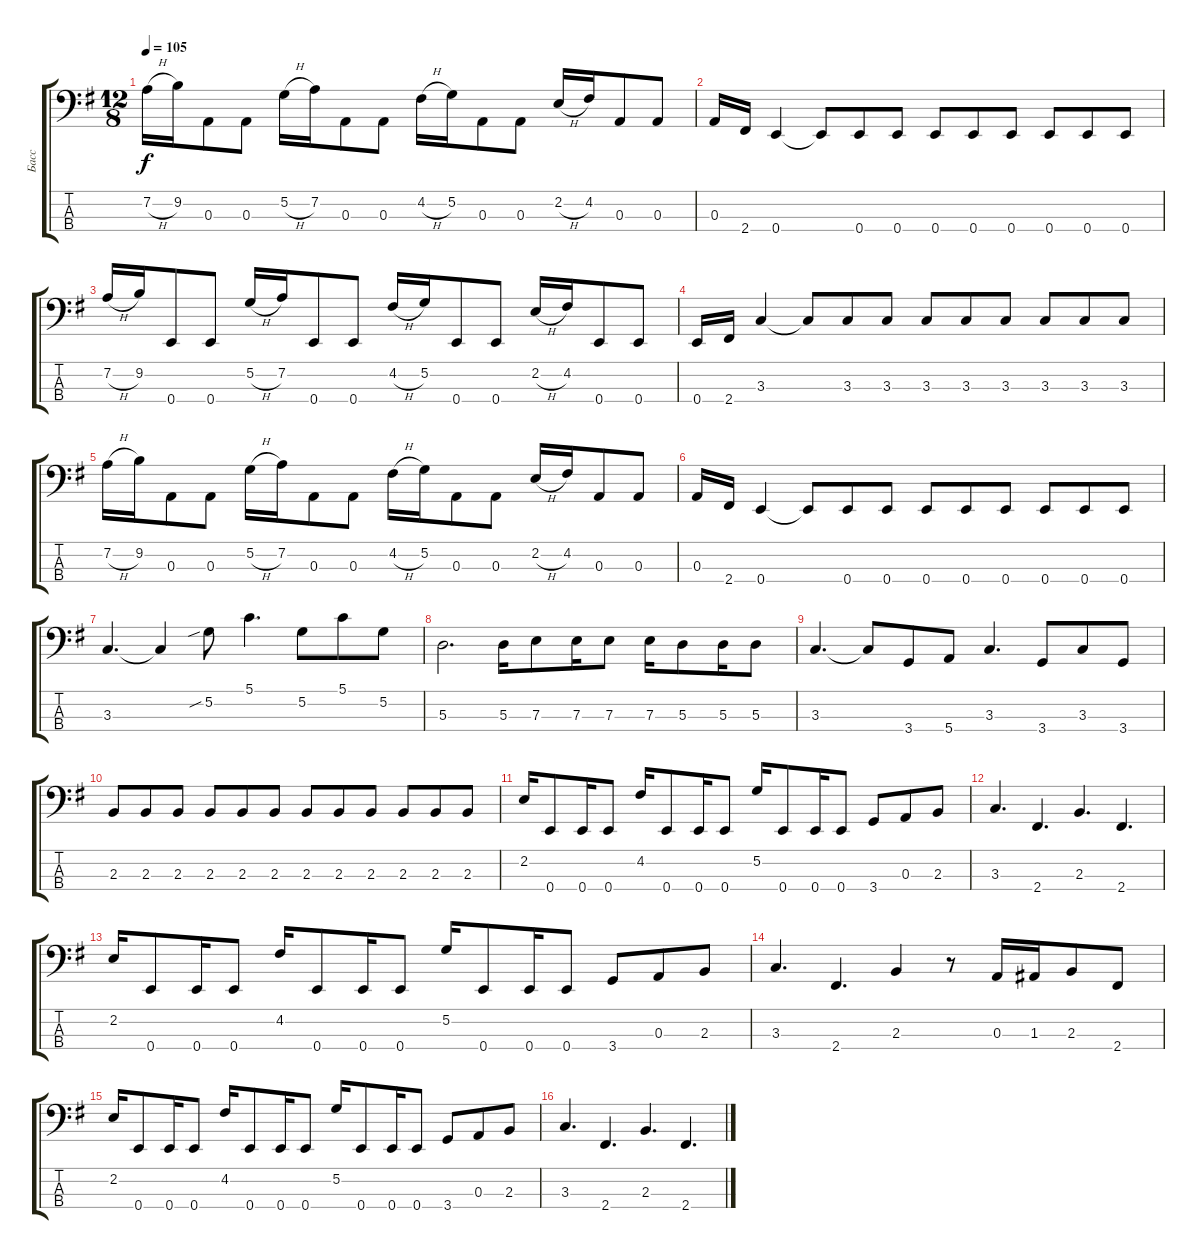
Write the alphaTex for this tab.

\track ("Басс" "Басс") {instrument electricbassfinger}
\staff {score tabs}
\tuning (G2 D2 A1 E1) {hide}
\ts (12 8)
\tempo 105
\clef f4
\ks eminor
7.2{h}.16{dy f} 9.2.16 0.3.8 0.3.8 5.2{h}.16 7.2.16 0.3.8 0.3.8 4.2{h}.16 5.2.16 0.3.8 0.3.8 2.2{h}.16 4.2.16 0.3.8 0.3.8 |
0.3.16 2.4.16 0.4.4 0.4{t}.8 0.4.8 0.4.8 0.4.8 0.4.8 0.4.8 0.4.8 0.4.8 0.4.8 |
7.2{h}.16 9.2.16 0.4.8 0.4.8 5.2{h}.16 7.2.16 0.4.8 0.4.8 4.2{h}.16 5.2.16 0.4.8 0.4.8 2.2{h}.16 4.2.16 0.4.8 0.4.8 |
0.4.16 2.4.16 3.3.4 3.3{t}.8 3.3.8 3.3.8 3.3.8 3.3.8 3.3.8 3.3.8 3.3.8 3.3.8 |
7.2{h}.16 9.2.16 0.3.8 0.3.8 5.2{h}.16 7.2.16 0.3.8 0.3.8 4.2{h}.16 5.2.16 0.3.8 0.3.8 2.2{h}.16 4.2.16 0.3.8 0.3.8 |
0.3.16 2.4.16 0.4.4 0.4{t}.8 0.4.8 0.4.8 0.4.8 0.4.8 0.4.8 0.4.8 0.4.8 0.4.8 |
3.3.4{d} 3.3{t}.4 5.2{sib}.8 5.1.4{d} 5.2.8 5.1.8 5.2.8 |
5.3.2{d} 5.3.16 7.3.8 7.3.16 7.3.8 7.3.16 5.3.8 5.3.16 5.3.8 |
3.3.4{d} 3.3{t}.8 3.4.8 5.4.8 3.3.4{d} 3.4.8 3.3.8 3.4.8 |
2.3.8 2.3.8 2.3.8 2.3.8 2.3.8 2.3.8 2.3.8 2.3.8 2.3.8 2.3.8 2.3.8 2.3.8 |
2.2.16 0.4.8 0.4.16 0.4.8 4.2.16 0.4.8 0.4.16 0.4.8 5.2.16 0.4.8 0.4.16 0.4.8 3.4.8 0.3.8 2.3.8 |
3.3.4{d} 2.4.4{d} 2.3.4{d} 2.4.4{d} |
2.2.16 0.4.8 0.4.16 0.4.8 4.2.16 0.4.8 0.4.16 0.4.8 5.2.16 0.4.8 0.4.16 0.4.8 3.4.8 0.3.8 2.3.8 |
3.3.4{d} 2.4.4{d} 2.3.4 r.8 0.3.16 1.3.16 2.3.8 2.4.8 |
2.2.16 0.4.8 0.4.16 0.4.8 4.2.16 0.4.8 0.4.16 0.4.8 5.2.16 0.4.8 0.4.16 0.4.8 3.4.8 0.3.8 2.3.8 |
3.3.4{d} 2.4.4{d} 2.3.4{d} 2.4.4{d}
